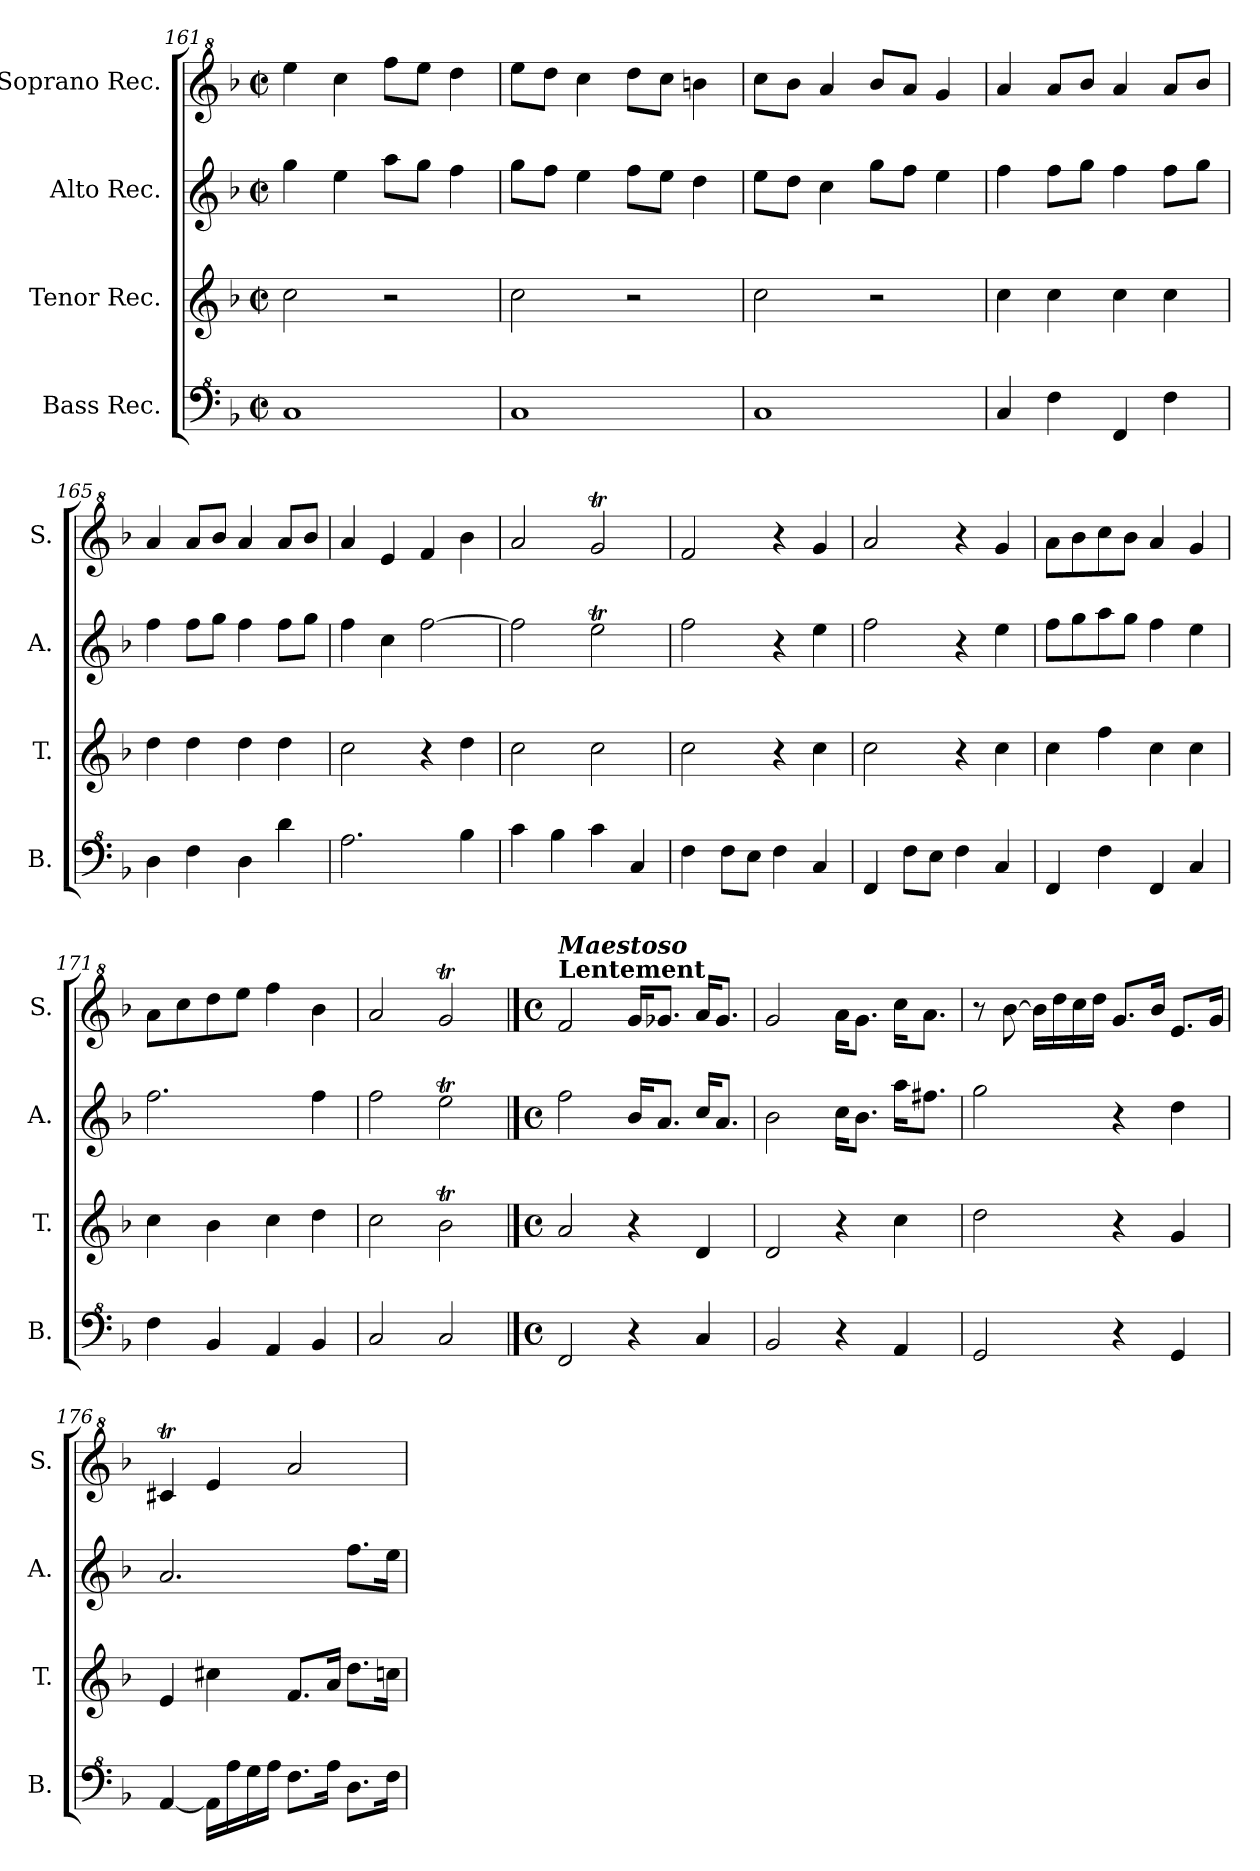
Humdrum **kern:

**kern	**kern	**kern	**kern
*part4	*part3	*part2	*part1
*staff4	*staff3	*staff2	*staff1
*I"Bass Rec.	*I"Tenor Rec.	*I"Alto Rec.	*I"Soprano Rec.
*I'B.	*I'T.	*I'A.	*I'S.
*clefF^4	*clefG2	*clefG2	*clefG^2
*k[b-]	*k[b-]	*k[b-]	*k[b-]
*F:	*F:	*F:	*F:
*M2/2	*M2/2	*M2/2	*M2/2
*met(c|)	*met(c|)	*met(c|)	*met(c|)
=161	=161	=161	=161
1c	2cc\	4gg\	4eee\
.	.	4ee\	4ccc\
.	2r	8aa\L	8fff\L
.	.	8gg\J	8eee\J
.	.	4ff\	4ddd\
=162	=162	=162	=162
1c	2cc\	8gg\L	8eee\L
.	.	8ff\J	8ddd\J
.	.	4ee\	4ccc\
.	2r	8ff\L	8ddd\L
.	.	8ee\J	8ccc\J
.	.	4dd\	4bbn\
=163	=163	=163	=163
1c	2cc\	8ee\L	8ccc\L
.	.	8dd\J	8bb-\J
.	.	4cc\	4aa/
.	2r	8gg\L	8bb-/L
.	.	8ff\J	8aa/J
.	.	4ee\	4gg/
=164	=164	=164	=164
4c/	4cc\	4ff\	4aa/
4f\	4cc\	8ff\L	8aa/L
.	.	8gg\J	8bb-/J
4F/	4cc\	4ff\	4aa/
4f\	4cc\	8ff\L	8aa/L
.	.	8gg\J	8bb-/J
=165	=165	=165	=165
4d\	4dd\	4ff\	4aa/
4f\	4dd\	8ff\L	8aa/L
.	.	8gg\J	8bb-/J
4d\	4dd\	4ff\	4aa/
4dd\	4dd\	8ff\L	8aa/L
.	.	8gg\J	8bb-/J
=166	=166	=166	=166
2.a\	2cc\	4ff\	4aa/
.	.	4cc\	4ee/
.	4r	[2ff\	4ff/
4b-\	4dd\	.	4bb-\
=167	=167	=167	=167
4cc\	2cc\	2ff\]	2aa/
4b-\	.	.	.
4cc\	2cc\	2eet\	2ggT/
4c/	.	.	.
!!LO:LB:g=z
=168	=168	=168	=168
4f\	2cc\	2ff\	2ff/
8f\L	.	.	.
8e\J	.	.	.
4f\	4r	4r	4r
4c/	4cc\	4ee\	4gg/
=169	=169	=169	=169
4F/	2cc\	2ff\	2aa/
8f\L	.	.	.
8e\J	.	.	.
4f\	4r	4r	4r
4c/	4cc\	4ee\	4gg/
=170	=170	=170	=170
4F/	4cc\	8ff\L	8aa\L
.	.	8gg\	8bb-\
4f\	4ff\	8aa\	8ccc\
.	.	8gg\J	8bb-\J
4F/	4cc\	4ff\	4aa/
4c/	4cc\	4ee\	4gg/
=171	=171	=171	=171
4f\	4cc\	2.ff\	8aa\L
.	.	.	8ccc\
4B-/	4b-\	.	8ddd\
.	.	.	8eee\J
4A/	4cc\	.	4fff\
4B-/	4dd\	4ff\	4bb-\
=172	=172	=172	=172
2c/	2cc\	2ff\	2aa/
2c/	2b-T\	2eet\	2ggT/
==173	==173	==173	==173
*M4/4	*M4/4	*M4/4	*M4/4
*met(c)	*met(c)	*met(c)	*met(c)
*	*	*	*MM80
!	!	!	!LO:TX:a:B:t=Lentement
!	!	!	!LO:TX:a:Bi:t=Maestoso
2F/	2a/	2ff\	2ff/
4r	4r	16b-/KL	16gg/KL
.	.	8.a/J	8.gg-X/J
4c/	4d/	16cc/KL	16aa/KL
.	.	8.a/J	8.gg-/J
=174	=174	=174	=174
2B-/	2d/	2b-\	2gg/
4r	4r	16cc\KL	16aa\KL
.	.	8.b-\J	8.gg\J
4A/	4cc\	16aa\KL	16ccc\KL
.	.	8.ff#X\J	8.aa\J
!!LO:LB:g=z
=175	=175	=175	=175
2G/	2dd\	2gg\	8r
.	.	.	[8bb-\
.	.	.	16bb-\LL]
.	.	.	16ddd\
.	.	.	16ccc\
.	.	.	16ddd\JJ
4r	4r	4r	8.gg/L
.	.	.	16bb-/Jk
4G/	4g/	4dd\	8.ee/L
.	.	.	16gg/Jk
=176	=176	=176	=176
[4A/	4e/	2.a/	4cc#Xt/
16A\LL]	4cc#X\	.	4ee/
16a\	.	.	.
16g\	.	.	.
16a\JJ	.	.	.
8.f\L	8.f/L	.	2aa/
16a\Jk	16a/Jk	.	.
8.d\L	8.dd\L	8.ff\L	.
16f\Jk	16ccn\Jk	16ee\Jk	.
=	=	=	=
*-	*-	*-	*-
